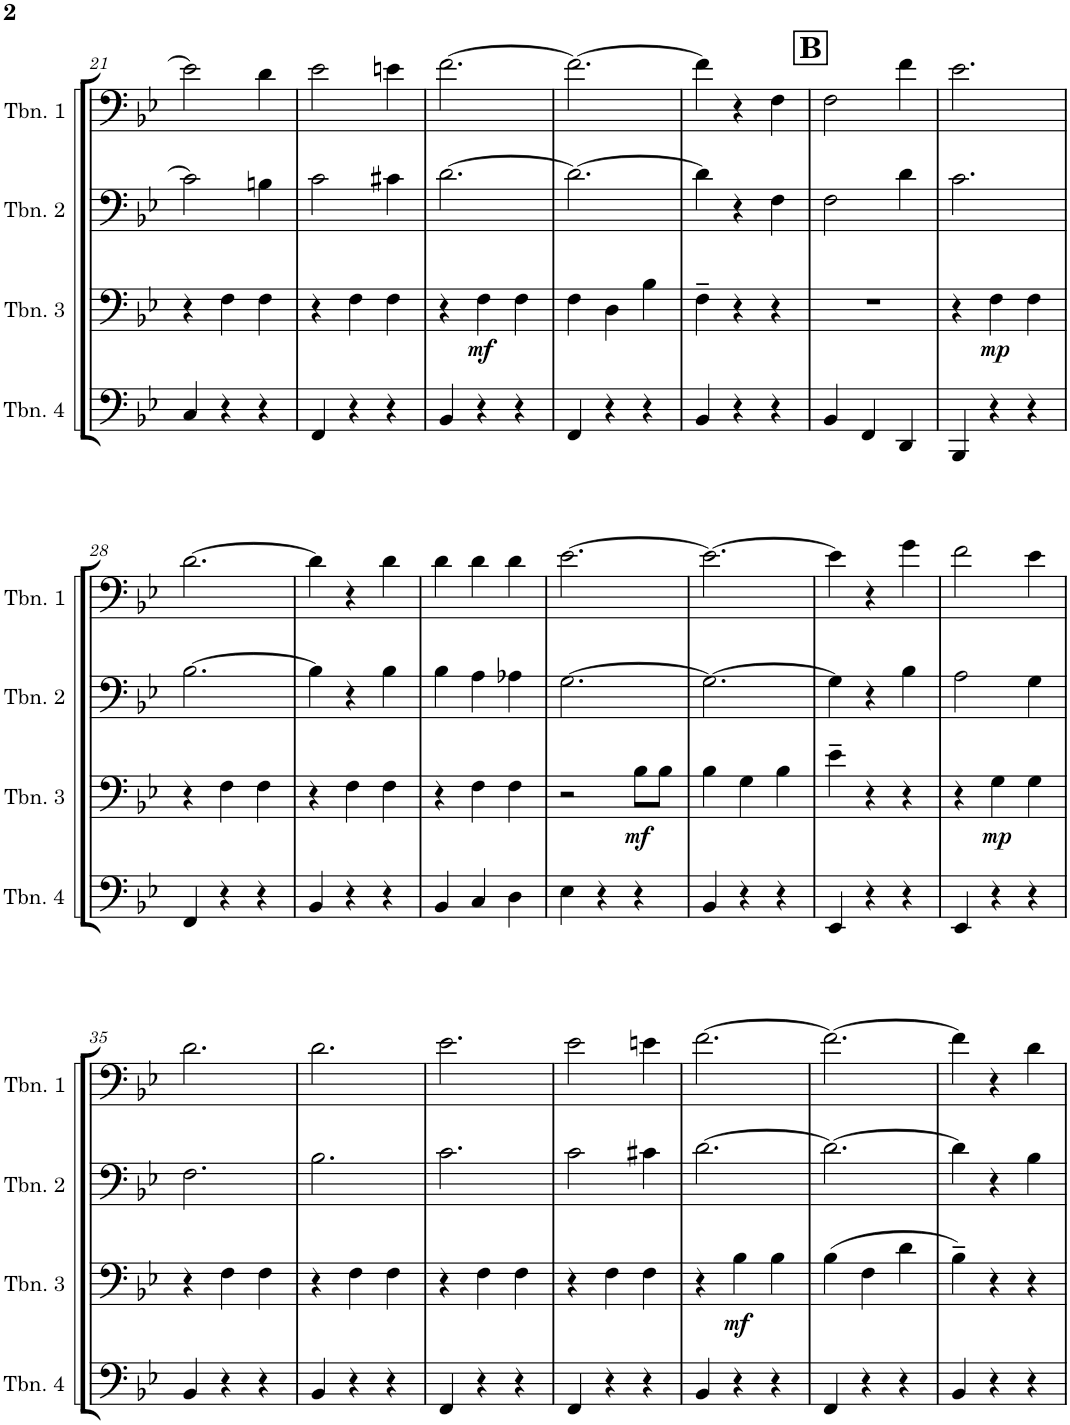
**kern	**kern	**dynam	**kern	**kern
*part4	*part3	*part3	*part2	*part1
*staff4	*staff3	*staff3	*staff2	*staff1
*I"Trombone 4	*I"Trombone 3	*	*I"Trombone 2	*I"Trombone 1
*I'Tbn. 4	*I'Tbn. 3	*	*I'Tbn. 2	*I'Tbn. 1
!!LO:PB:g=z
*clefF4	*clefF4	*	*clefF4	*clefF4
*k[b-e-]	*k[b-e-]	*	*k[b-e-]	*k[b-e-]
*M3/4	*M3/4	*	*M3/4	*M3/4
=21	=21	=21	=21	=21
4C/	4r	.	2c\]	2e-\]
4r	4F\	.	.	.
4r	4F\	.	4Bn\	4d\
=22	=22	=22	=22	=22
4FF/	4r	.	2c\	2e-\
4r	4F\	.	.	.
4r	4F\	.	4c#X\	4en\
=23	=23	=23	=23	=23
4BB-/	4r	.	[2.d\	[2.f\
!	!	!LO:DY:b	!	!
4r	4F\	mf	.	.
4r	4F\	.	.	.
=24	=24	=24	=24	=24
4FF/	4F\	.	2.d\_	2.f\_
4r	4D\	.	.	.
4r	4B-\	.	.	.
=25	=25	=25	=25	=25
4BB-/	4F~\	.	4d\]	4f\]
4r	4r	.	4r	4r
4r	4r	.	4F\	4F\
!!LO:REH:place=s1:a:B:cj:fs=14:t=B
=26	=26	=26	=26	=26
4BB-/	2.r	.	2F\	2F\
4FF/	.	.	.	.
4DD/	.	.	4d\	4f\
=27	=27	=27	=27	=27
4BBB-/	4r	.	2.c\	2.e-\
!	!	!LO:DY:b	!	!
4r	4F\	mp	.	.
4r	4F\	.	.	.
!!LO:LB:g=z
=28	=28	=28	=28	=28
4FF/	4r	.	[2.B-\	[2.d\
4r	4F\	.	.	.
4r	4F\	.	.	.
=29	=29	=29	=29	=29
4BB-/	4r	.	4B-\]	4d\]
4r	4F\	.	4r	4r
4r	4F\	.	4B-\	4d\
=30	=30	=30	=30	=30
4BB-/	4r	.	4B-\	4d\
4C/	4F\	.	4A\	4d\
4D\	4F\	.	4A-X\	4d\
=31	=31	=31	=31	=31
4E-\	2r	.	[2.G\	[2.e-\
4r	.	.	.	.
!	!	!LO:DY:b	!	!
4r	8B-\L	mf	.	.
.	8B-\J	.	.	.
=32	=32	=32	=32	=32
4BB-/	4B-\	.	2.G\_	2.e-\_
4r	4G\	.	.	.
4r	4B-\	.	.	.
=33	=33	=33	=33	=33
4EE-/	4e-~\	.	4G\]	4e-\]
4r	4r	.	4r	4r
4r	4r	.	4B-\	4g\
=34	=34	=34	=34	=34
4EE-/	4r	.	2A\	2f\
!	!	!LO:DY:b	!	!
4r	4G\	mp	.	.
4r	4G\	.	4G\	4e-\
!!LO:LB:g=z
=35	=35	=35	=35	=35
4BB-/	4r	.	2.F\	2.d\
4r	4F\	.	.	.
4r	4F\	.	.	.
=36	=36	=36	=36	=36
4BB-/	4r	.	2.B-\	2.d\
4r	4F\	.	.	.
4r	4F\	.	.	.
=37	=37	=37	=37	=37
4FF/	4r	.	2.c\	2.e-\
4r	4F\	.	.	.
4r	4F\	.	.	.
=38	=38	=38	=38	=38
4FF/	4r	.	2c\	2e-\
4r	4F\	.	.	.
4r	4F\	.	4c#X\	4en\
=39	=39	=39	=39	=39
4BB-/	4r	.	[2.d\	[2.f\
!	!	!LO:DY:b	!	!
4r	4B-\	mf	.	.
4r	4B-\	.	.	.
=40	=40	=40	=40	=40
4FF/	(4B-\	.	2.d\_	2.f\_
4r	4F\	.	.	.
4r	4d\	.	.	.
=41	=41	=41	=41	=41
4BB-/	4B-~\)	.	4d\]	4f\]
4r	4r	.	4r	4r
4r	4r	.	4B-\	4d\
=	=	=	=	=
*-	*-	*-	*-	*-
